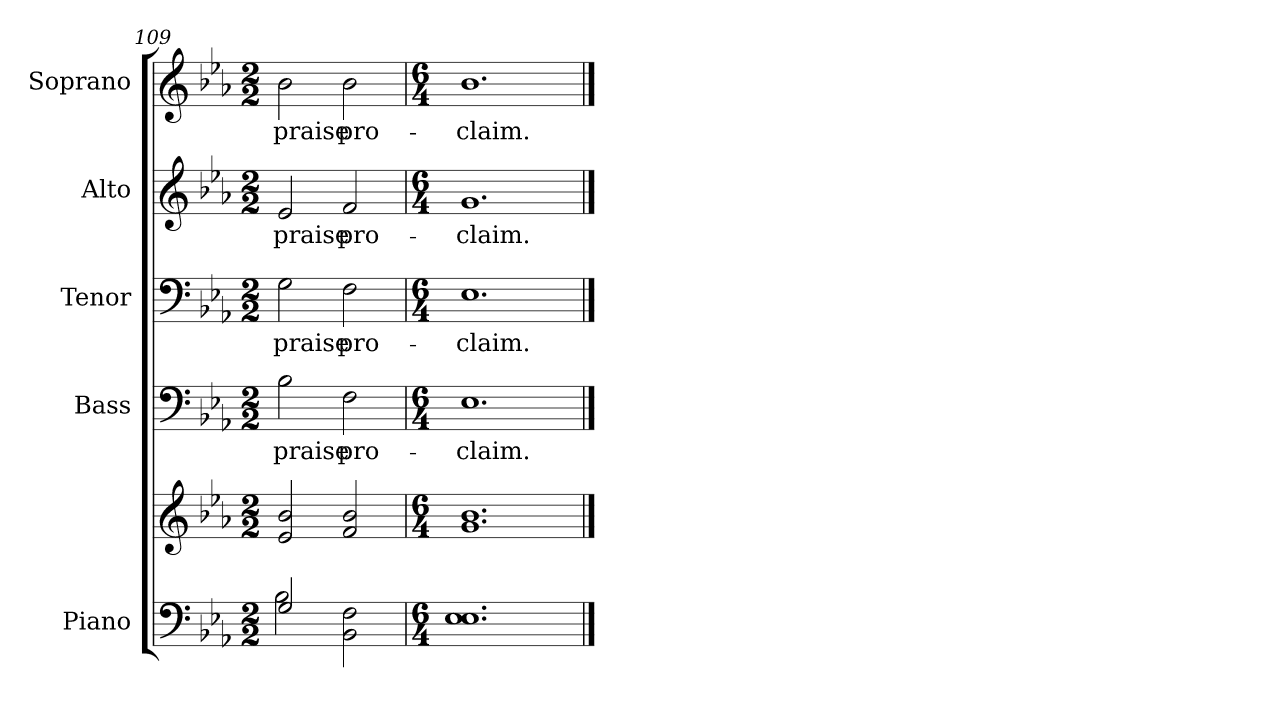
**kern	**kern	**kern	**text	**kern	**text	**kern	**text	**kern	**text
*part5	*part5	*part4	*part4	*part3	*part3	*part2	*part2	*part1	*part1
*staff6	*staff5	*staff4	*staff4	*staff3	*staff3	*staff2	*staff2	*staff1	*staff1
*I"Piano	*	*I"Bass	*	*I"Tenor	*	*I"Alto	*	*I"Soprano	*
*I'Pno.	*	*I'B.	*	*I'T.	*	*I'A.	*	*I'S.	*
!!LO:PB:g=z
*clefF4	*clefG2	*clefF4	*	*clefF4	*	*clefG2	*	*clefG2	*
*k[b-e-a-]	*k[b-e-a-]	*k[b-e-a-]	*	*k[b-e-a-]	*	*k[b-e-a-]	*	*k[b-e-a-]	*
*E-:	*E-:	*E-:	*	*E-:	*	*E-:	*	*E-:	*
*M2/2	*M2/2	*M2/2	*	*M2/2	*	*M2/2	*	*M2/2	*
=109	=109	=109	=109	=109	=109	=109	=109	=109	=109
*^	*	*	*	*	*	*	*	*	*
!	!	!	!	!LO:LY:b:color=#000000	!	!	!	!	!	!
!	!	!	!	!	!	!LO:LY:b:color=#000000	!	!	!	!
!	!	!	!	!	!	!	!	!LO:LY:b:color=#000000	!	!
!	!	!	!	!	!	!	!	!	!	!LO:LY:b:color=#000000
2Gi/	2B-i\	2e-i/ 2b-i	2B-i\	praise	2Gi\	praise	2e-i/	praise	2b-i\	praise
!	!	!	!	!LO:LY:b:color=#000000	!	!	!	!	!	!
!	!	!	!	!	!	!LO:LY:b:color=#000000	!	!	!	!
!	!	!	!	!	!	!	!	!LO:LY:b:color=#000000	!	!
!	!	!	!	!	!	!	!	!	!	!LO:LY:b:color=#000000
2BB-i\ 2Fi	2ryy	2fi/ 2b-i	2Fi\	pro-	2Fi\	pro-	2fi/	pro-	2b-i\	pro-
*v	*v	*	*	*	*	*	*	*	*	*
=110	=110	=110	=110	=110	=110	=110	=110	=110	=110
*M6/4	*M6/4	*M6/4	*	*M6/4	*	*M6/4	*	*M6/4	*
*^	*	*	*	*	*	*	*	*	*
!	!	!	!	!LO:LY:b:color=#000000	!	!	!	!	!	!
*v	*v	*	*	*	*	*	*	*	*	*
*^	*	*	*	*	*	*	*	*	*
!	!	!	!	!	!	!LO:LY:b:color=#000000	!	!	!	!
*v	*v	*	*	*	*	*	*	*	*	*
*^	*	*	*	*	*	*	*	*	*
!	!	!	!	!	!	!	!	!LO:LY:b:color=#000000	!	!
*v	*v	*	*	*	*	*	*	*	*	*
*^	*	*	*	*	*	*	*	*	*
!	!	!	!	!	!	!	!	!	!	!LO:LY:b:color=#000000
*v	*v	*	*	*	*	*	*	*	*	*
1.E-i 1.E-i	1.gi 1.b-i	1.E-i	-claim.	1.E-i	-claim.	1.gi	-claim.	1.b-i	-claim.
==	==	==	==	==	==	==	==	==	==
*-	*-	*-	*-	*-	*-	*-	*-	*-	*-
